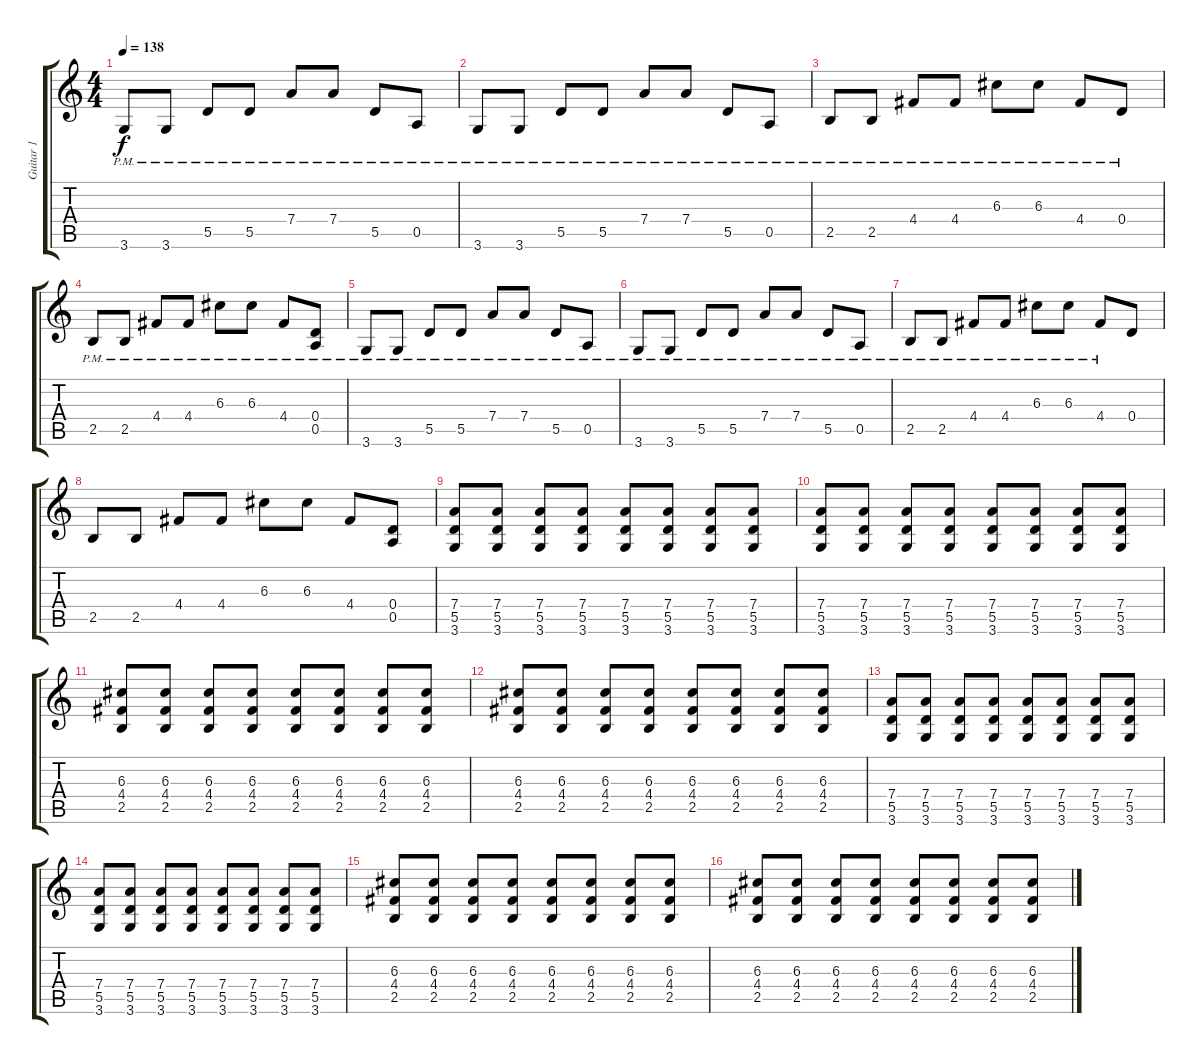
\track ("Guitar 1" "Guitar 1") {instrument overdrivenguitar}
\staff {score tabs}
\tuning (E4 B3 G3 D3 A2 E2) {hide}
\ts (4 4)
\tempo 138
\clef g2
\ks c
3.6{pm}.8{dy f} 3.6{pm}.8 5.5{pm}.8 5.5{pm}.8 7.4{pm}.8 7.4{pm}.8 5.5{pm}.8 0.5{pm}.8 |
3.6{pm}.8 3.6{pm}.8 5.5{pm}.8 5.5{pm}.8 7.4{pm}.8 7.4{pm}.8 5.5{pm}.8 0.5{pm}.8 |
2.5{pm}.8 2.5{pm}.8 4.4{pm}.8 4.4{pm}.8 6.3{pm}.8 6.3{pm}.8 4.4{pm}.8 0.4{pm}.8 |
2.5{pm}.8 2.5{pm}.8 4.4{pm}.8 4.4{pm}.8 6.3{pm}.8 6.3{pm}.8 4.4{pm}.8 (0.4{pm} 0.5{pm}).8 |
3.6{pm}.8 3.6{pm}.8 5.5{pm}.8 5.5{pm}.8 7.4{pm}.8 7.4{pm}.8 5.5{pm}.8 0.5{pm}.8 |
3.6{pm}.8 3.6{pm}.8 5.5{pm}.8 5.5{pm}.8 7.4{pm}.8 7.4{pm}.8 5.5{pm}.8 0.5{pm}.8 |
2.5{pm}.8 2.5{pm}.8 4.4{pm}.8 4.4{pm}.8 6.3{pm}.8 6.3{pm}.8 4.4{pm}.8 0.4.8 |
2.5.8 2.5.8 4.4.8 4.4.8 6.3.8 6.3.8 4.4.8 (0.4 0.5).8 |
(7.4 5.5 3.6).8 (7.4 5.5 3.6).8 (7.4 5.5 3.6).8 (7.4 5.5 3.6).8 (7.4 5.5 3.6).8 (7.4 5.5 3.6).8 (7.4 5.5 3.6).8 (7.4 5.5 3.6).8 |
(7.4 5.5 3.6).8 (7.4 5.5 3.6).8 (7.4 5.5 3.6).8 (7.4 5.5 3.6).8 (7.4 5.5 3.6).8 (7.4 5.5 3.6).8 (7.4 5.5 3.6).8 (7.4 5.5 3.6).8 |
(6.3 4.4 2.5).8 (6.3 4.4 2.5).8 (6.3 4.4 2.5).8 (6.3 4.4 2.5).8 (6.3 4.4 2.5).8 (6.3 4.4 2.5).8 (6.3 4.4 2.5).8 (6.3 4.4 2.5).8 |
(6.3 4.4 2.5).8 (6.3 4.4 2.5).8 (6.3 4.4 2.5).8 (6.3 4.4 2.5).8 (6.3 4.4 2.5).8 (6.3 4.4 2.5).8 (6.3 4.4 2.5).8 (6.3 4.4 2.5).8 |
(7.4 5.5 3.6).8 (7.4 5.5 3.6).8 (7.4 5.5 3.6).8 (7.4 5.5 3.6).8 (7.4 5.5 3.6).8 (7.4 5.5 3.6).8 (7.4 5.5 3.6).8 (7.4 5.5 3.6).8 |
(7.4 5.5 3.6).8 (7.4 5.5 3.6).8 (7.4 5.5 3.6).8 (7.4 5.5 3.6).8 (7.4 5.5 3.6).8 (7.4 5.5 3.6).8 (7.4 5.5 3.6).8 (7.4 5.5 3.6).8 |
(6.3 4.4 2.5).8 (6.3 4.4 2.5).8 (6.3 4.4 2.5).8 (6.3 4.4 2.5).8 (6.3 4.4 2.5).8 (6.3 4.4 2.5).8 (6.3 4.4 2.5).8 (6.3 4.4 2.5).8 |
(6.3 4.4 2.5).8 (6.3 4.4 2.5).8 (6.3 4.4 2.5).8 (6.3 4.4 2.5).8 (6.3 4.4 2.5).8 (6.3 4.4 2.5).8 (6.3 4.4 2.5).8 (6.3 4.4 2.5).8
